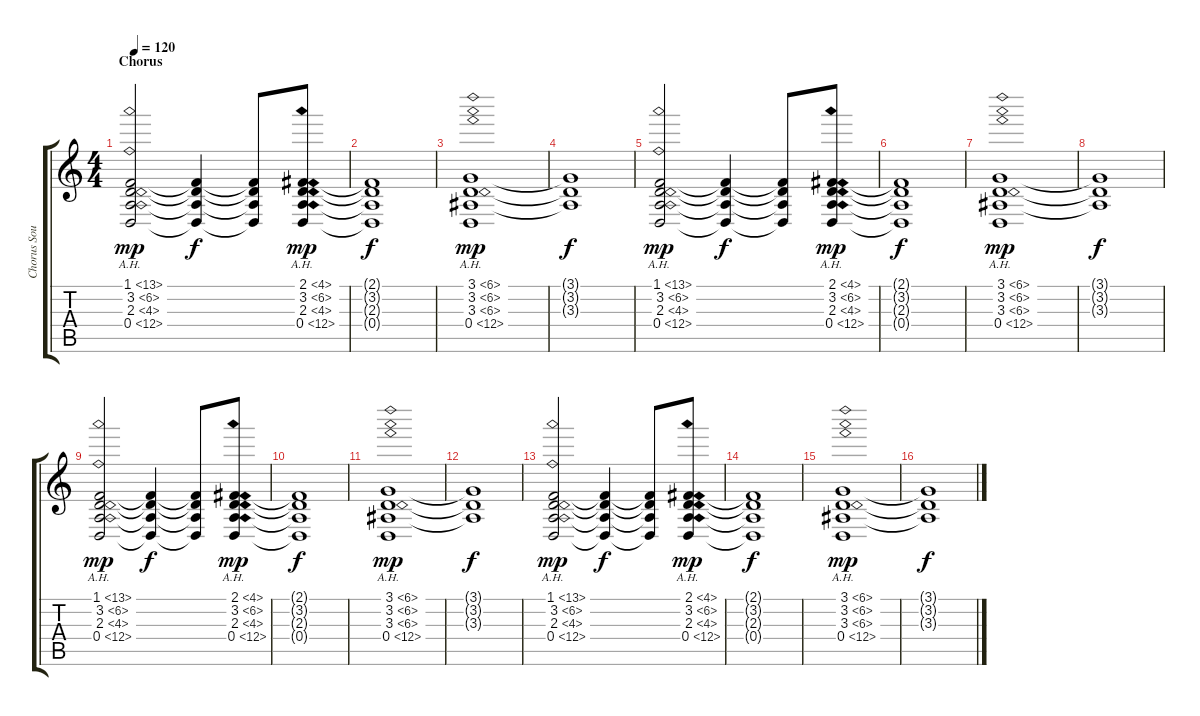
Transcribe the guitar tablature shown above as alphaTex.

\track ("Chorus Sound FX" "Chorus Sou") {instrument choiraahs}
\staff {score tabs}
\tuning (E4 B3 G3 D3 A2 E2) {hide}
\ts (4 4)
\section ("" "Chorus")
\tempo 120
\clef g2
\ks c
(1.1{ah 12} 3.2{ah 3} 2.3{ah 2} 0.4{ah 12}).2{dy mp} (1.1{t} 3.2{t} 2.3{t} 0.4{t}).4{dy f} (1.1{t} 3.2{t} 2.3{t} 0.4{t}).8 (2.1{ah 2} 3.2{ah 3} 2.3{ah 2} 0.4{ah 12}).8{dy mp} |
(2.1{t} 3.2{t} 2.3{t} 0.4{t}).1{dy f} |
(3.1{ah 3} 3.2{ah 3} 3.3{ah 3} 0.4{ah 12}).1{dy mp} |
(3.1{t} 3.2{t} 3.3{t}).1{dy f} |
(1.1{ah 12} 3.2{ah 3} 2.3{ah 2} 0.4{ah 12}).2{dy mp} (1.1{t} 3.2{t} 2.3{t} 0.4{t}).4{dy f} (1.1{t} 3.2{t} 2.3{t} 0.4{t}).8 (2.1{ah 2} 3.2{ah 3} 2.3{ah 2} 0.4{ah 12}).8{dy mp} |
(2.1{t} 3.2{t} 2.3{t} 0.4{t}).1{dy f} |
(3.1{ah 3} 3.2{ah 3} 3.3{ah 3} 0.4{ah 12}).1{dy mp} |
(3.1{t} 3.2{t} 3.3{t}).1{dy f} |
(1.1{ah 12} 3.2{ah 3} 2.3{ah 2} 0.4{ah 12}).2{dy mp} (1.1{t} 3.2{t} 2.3{t} 0.4{t}).4{dy f} (1.1{t} 3.2{t} 2.3{t} 0.4{t}).8 (2.1{ah 2} 3.2{ah 3} 2.3{ah 2} 0.4{ah 12}).8{dy mp} |
(2.1{t} 3.2{t} 2.3{t} 0.4{t}).1{dy f} |
(3.1{ah 3} 3.2{ah 3} 3.3{ah 3} 0.4{ah 12}).1{dy mp} |
(3.1{t} 3.2{t} 3.3{t}).1{dy f} |
(1.1{ah 12} 3.2{ah 3} 2.3{ah 2} 0.4{ah 12}).2{dy mp} (1.1{t} 3.2{t} 2.3{t} 0.4{t}).4{dy f} (1.1{t} 3.2{t} 2.3{t} 0.4{t}).8 (2.1{ah 2} 3.2{ah 3} 2.3{ah 2} 0.4{ah 12}).8{dy mp} |
(2.1{t} 3.2{t} 2.3{t} 0.4{t}).1{dy f} |
(3.1{ah 3} 3.2{ah 3} 3.3{ah 3} 0.4{ah 12}).1{dy mp} |
(3.1{t} 3.2{t} 3.3{t}).1{dy f}
